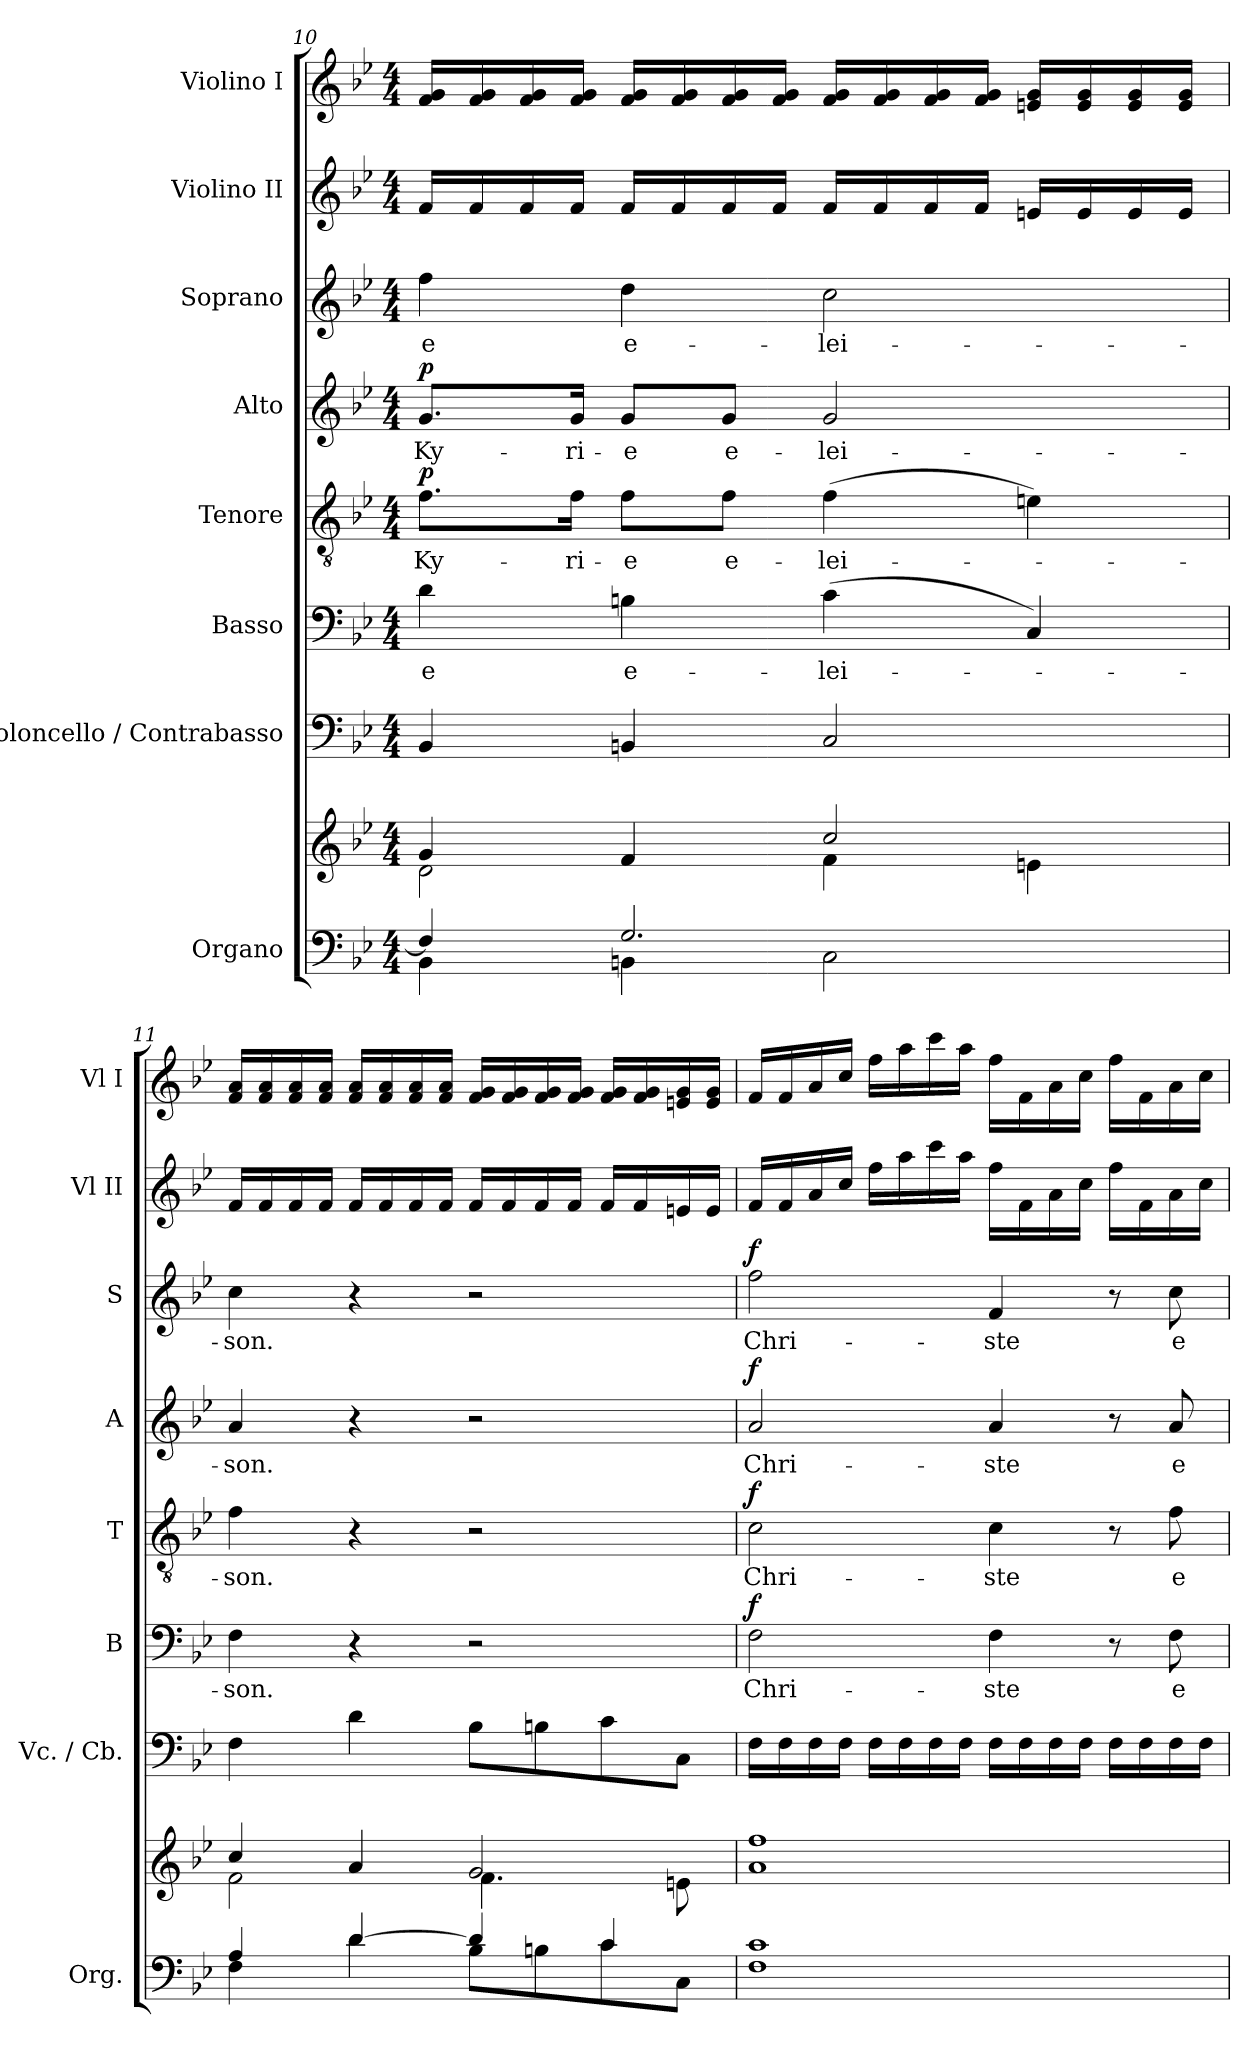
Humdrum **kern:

**kern	**kern	**kern	**kern	**text	**dynam	**kern	**text	**dynam	**kern	**text	**dynam	**kern	**text	**dynam	**kern	**kern
*part8	*part8	*part7	*part6	*part6	*part6	*part5	*part5	*part5	*part4	*part4	*part4	*part3	*part3	*part3	*part2	*part1
*staff9	*staff8	*staff7	*staff6	*staff6	*staff6	*staff5	*staff5	*staff5	*staff4	*staff4	*staff4	*staff3	*staff3	*staff3	*staff2	*staff1
*I"Organo	*	*I"Violoncello / Contrabasso	*I"Basso	*	*	*I"Tenore	*	*	*I"Alto	*	*	*I"Soprano	*	*	*I"Violino II	*I"Violino I
*I'Org.	*	*I'Vc. /  Cb.	*I'B	*	*	*I'T	*	*	*I'A	*	*	*I'S	*	*	*I'Vl  II	*I'Vl  I
!!LO:PB:g=z
*clefF4	*clefG2	*clefF4	*clefF4	*	*	*clefGv2	*	*	*clefG2	*	*	*clefG2	*	*	*clefG2	*clefG2
*k[b-e-]	*k[b-e-]	*k[b-e-]	*k[b-e-]	*	*	*k[b-e-]	*	*	*k[b-e-]	*	*	*k[b-e-]	*	*	*k[b-e-]	*k[b-e-]
*B-:	*B-:	*B-:	*B-:	*	*	*B-:	*	*	*B-:	*	*	*B-:	*	*	*B-:	*B-:
*M4/4	*M4/4	*M4/4	*M4/4	*	*	*M4/4	*	*	*M4/4	*	*	*M4/4	*	*	*M4/4	*M4/4
=10	=10	=10	=10	=10	=10	=10	=10	=10	=10	=10	=10	=10	=10	=10	=10	=10
*^	*^	*	*	*	*	*	*	*	*	*	*	*	*	*	*	*
!	!	!	!	!	!	!LO:LY:b	!	!	!LO:LY:b	!LO:DY:a	!	!LO:LY:b	!LO:DY:a	!	!LO:LY:b	!	!	!
4F/]	4BB-\	4g/	2d\	4BB-/	4d\	-e	.	8.f\L	Ky-	p	8.g/L	Ky-	p	4ff\	-e	.	16f/LL	16f/ 16g/LL
.	.	.	.	.	.	.	.	.	.	.	.	.	.	.	.	.	16f/	16f/ 16g/
.	.	.	.	.	.	.	.	.	.	.	.	.	.	.	.	.	16f/	16f/ 16g/
!	!	!	!	!	!	!	!	!	!LO:LY:b	!	!	!LO:LY:b	!	!	!	!	!	!
.	.	.	.	.	.	.	.	16f\Jk	-ri-	.	16g/Jk	-ri-	.	.	.	.	16f/JJ	16f/ 16g/JJ
!	!	!	!	!	!	!LO:LY:b	!	!	!LO:LY:b	!	!	!LO:LY:b	!	!	!LO:LY:b	!	!	!
2.G/	4BBn\	4f/	.	4BBn/	4Bn\	e-	.	8f\L	-e	.	8g/L	-e	.	4dd\	e-	.	16f/LL	16f/ 16g/LL
.	.	.	.	.	.	.	.	.	.	.	.	.	.	.	.	.	16f/	16f/ 16g/
!	!	!	!	!	!	!	!	!	!LO:LY:b	!	!	!LO:LY:b	!	!	!	!	!	!
.	.	.	.	.	.	.	.	8f\J	e-	.	8g/J	e-	.	.	.	.	16f/	16f/ 16g/
.	.	.	.	.	.	.	.	.	.	.	.	.	.	.	.	.	16f/JJ	16f/ 16g/JJ
!	!	!	!	!	!	!LO:LY:b	!	!	!LO:LY:b	!	!	!LO:LY:b	!	!	!LO:LY:b	!	!	!
.	2C\	2cc/	4f\	2C/	(>4c\	-lei-	.	(>4f\	-lei-	.	2g/	-lei-	.	2cc\	-lei-	.	16f/LL	16f/ 16g/LL
.	.	.	.	.	.	.	.	.	.	.	.	.	.	.	.	.	16f/	16f/ 16g/
.	.	.	.	.	.	.	.	.	.	.	.	.	.	.	.	.	16f/	16f/ 16g/
.	.	.	.	.	.	.	.	.	.	.	.	.	.	.	.	.	16f/JJ	16f/ 16g/JJ
.	.	.	4en\	.	4C/)	.	.	4en\)	.	.	.	.	.	.	.	.	16en/LL	16en/ 16g/LL
.	.	.	.	.	.	.	.	.	.	.	.	.	.	.	.	.	16e/	16e/ 16g/
.	.	.	.	.	.	.	.	.	.	.	.	.	.	.	.	.	16e/	16e/ 16g/
.	.	.	.	.	.	.	.	.	.	.	.	.	.	.	.	.	16e/JJ	16e/ 16g/JJ
=11	=11	=11	=11	=11	=11	=11	=11	=11	=11	=11	=11	=11	=11	=11	=11	=11	=11	=11
!	!	!	!	!	!	!LO:LY:b	!	!	!LO:LY:b	!	!	!LO:LY:b	!	!	!LO:LY:b	!	!	!
4A/	4F\	4cc/	2f\	4F\	4F\	-son.	.	4f\	-son.	.	4a/	-son.	.	4cc\	-son.	.	16f/LL	16f/ 16a/LL
.	.	.	.	.	.	.	.	.	.	.	.	.	.	.	.	.	16f/	16f/ 16a/
.	.	.	.	.	.	.	.	.	.	.	.	.	.	.	.	.	16f/	16f/ 16a/
.	.	.	.	.	.	.	.	.	.	.	.	.	.	.	.	.	16f/JJ	16f/ 16a/JJ
[>4d/	4d\	4a/	.	4d\	4r	.	.	4r	.	.	4r	.	.	4r	.	.	16f/LL	16f/ 16a/LL
.	.	.	.	.	.	.	.	.	.	.	.	.	.	.	.	.	16f/	16f/ 16a/
.	.	.	.	.	.	.	.	.	.	.	.	.	.	.	.	.	16f/	16f/ 16a/
.	.	.	.	.	.	.	.	.	.	.	.	.	.	.	.	.	16f/JJ	16f/ 16a/JJ
4d/]	8B-\L	2g/	4.f\	8B-\L	2r	.	.	2r	.	.	2r	.	.	2r	.	.	16f/LL	16f/ 16g/LL
.	.	.	.	.	.	.	.	.	.	.	.	.	.	.	.	.	16f/	16f/ 16g/
.	8Bn\	.	.	8Bn\	.	.	.	.	.	.	.	.	.	.	.	.	16f/	16f/ 16g/
.	.	.	.	.	.	.	.	.	.	.	.	.	.	.	.	.	16f/JJ	16f/ 16g/JJ
4c/	8c\	.	.	8c\	.	.	.	.	.	.	.	.	.	.	.	.	16f/LL	16f/ 16g/LL
.	.	.	.	.	.	.	.	.	.	.	.	.	.	.	.	.	16f/	16f/ 16g/
.	8C\J	.	8en\	8C\J	.	.	.	.	.	.	.	.	.	.	.	.	16en/	16en/ 16g/
.	.	.	.	.	.	.	.	.	.	.	.	.	.	.	.	.	16e/JJ	16e/ 16g/JJ
*v	*v	*	*	*	*	*	*	*	*	*	*	*	*	*	*	*	*	*
*	*v	*v	*	*	*	*	*	*	*	*	*	*	*	*	*	*	*
!!LO:PB:g=z
=12	=12	=12	=12	=12	=12	=12	=12	=12	=12	=12	=12	=12	=12	=12	=12	=12
!	!	!	!	!LO:LY:b	!LO:DY:a	!	!LO:LY:b	!LO:DY:a	!	!LO:LY:b	!LO:DY:a	!	!LO:LY:b	!LO:DY:a	!	!
1F 1c	1a 1ff	16F\LL	2F\	Chri-	f	2c\	Chri-	f	2a/	Chri-	f	2ff\	Chri-	f	16f/LL	16f/LL
.	.	16F\	.	.	.	.	.	.	.	.	.	.	.	.	16f/	16f/
.	.	16F\	.	.	.	.	.	.	.	.	.	.	.	.	16a/	16a/
.	.	16F\JJ	.	.	.	.	.	.	.	.	.	.	.	.	16cc/JJ	16cc/JJ
.	.	16F\LL	.	.	.	.	.	.	.	.	.	.	.	.	16ff\LL	16ff\LL
.	.	16F\	.	.	.	.	.	.	.	.	.	.	.	.	16aa\	16aa\
.	.	16F\	.	.	.	.	.	.	.	.	.	.	.	.	16ccc\	16ccc\
.	.	16F\JJ	.	.	.	.	.	.	.	.	.	.	.	.	16aa\JJ	16aa\JJ
!	!	!	!	!LO:LY:b	!	!	!LO:LY:b	!	!	!LO:LY:b	!	!	!LO:LY:b	!	!	!
.	.	16F\LL	4F\	-ste	.	4c\	-ste	.	4a/	-ste	.	4f/	-ste	.	16ff\LL	16ff\LL
.	.	16F\	.	.	.	.	.	.	.	.	.	.	.	.	16f\	16f\
.	.	16F\	.	.	.	.	.	.	.	.	.	.	.	.	16a\	16a\
.	.	16F\JJ	.	.	.	.	.	.	.	.	.	.	.	.	16cc\JJ	16cc\JJ
.	.	16F\LL	8r	.	.	8r	.	.	8r	.	.	8r	.	.	16ff\LL	16ff\LL
.	.	16F\	.	.	.	.	.	.	.	.	.	.	.	.	16f\	16f\
!	!	!	!	!LO:LY:b	!	!	!LO:LY:b	!	!	!LO:LY:b	!	!	!LO:LY:b	!	!	!
.	.	16F\	8F\	e-	.	8f\	e-	.	8a/	e-	.	8cc\	e-	.	16a\	16a\
.	.	16F\JJ	.	.	.	.	.	.	.	.	.	.	.	.	16cc\JJ	16cc\JJ
=	=	=	=	=	=	=	=	=	=	=	=	=	=	=	=	=
*-	*-	*-	*-	*-	*-	*-	*-	*-	*-	*-	*-	*-	*-	*-	*-	*-
